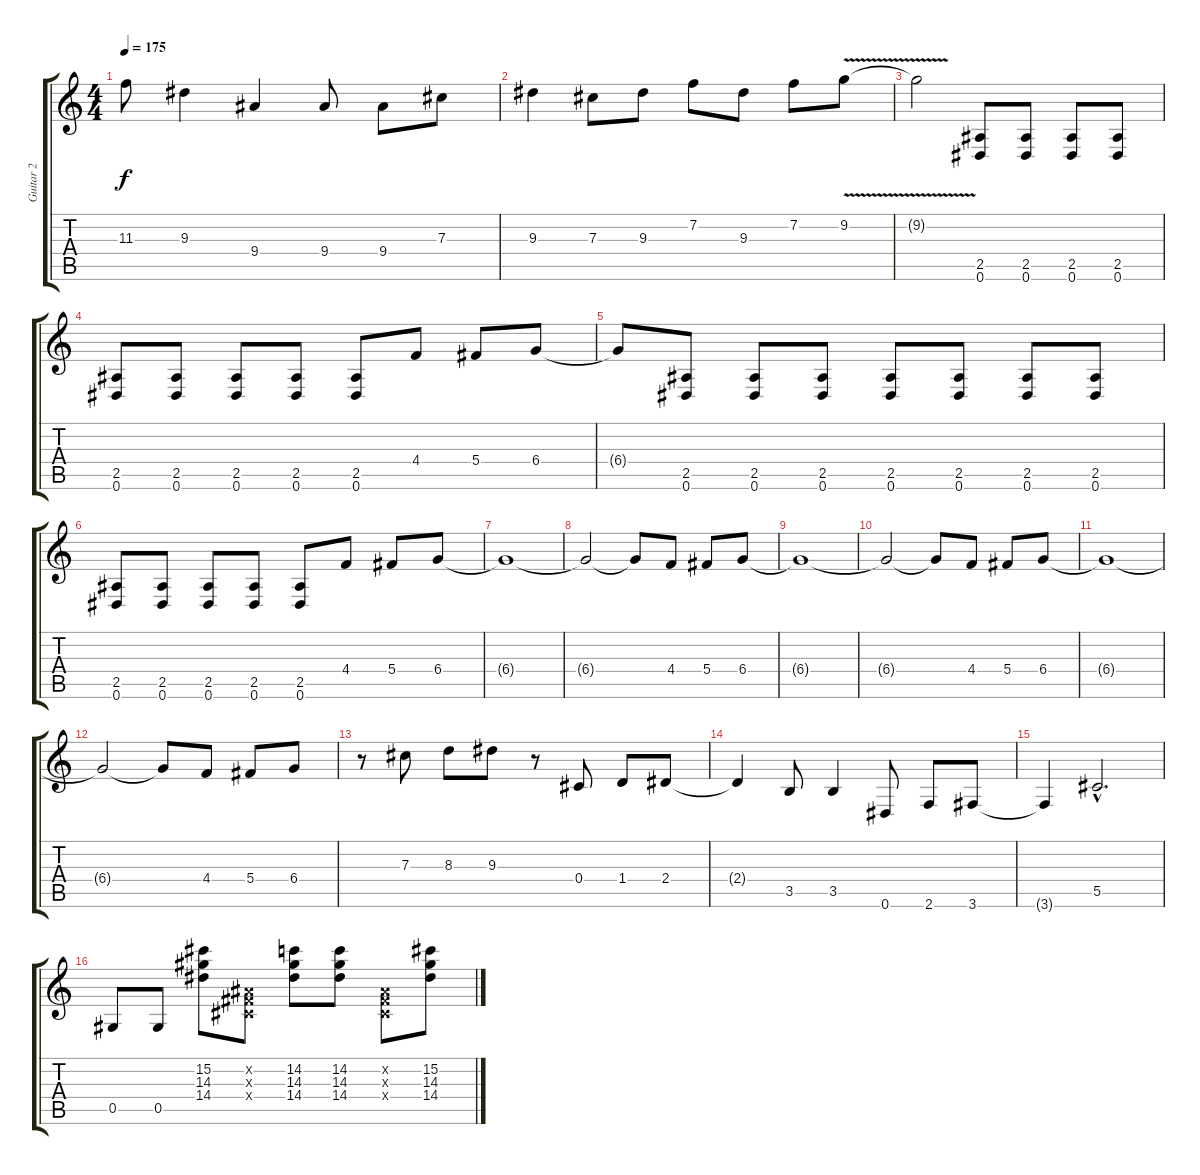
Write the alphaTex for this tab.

\track ("Guitar 2" "Guitar 2") {instrument distortionguitar}
\staff {score tabs}
\tuning (Eb4 Bb3 Gb3 Db3 Ab2 Eb2) {hide}
\ts (4 4)
\tempo 175
\clef g2
\ks c
11.3.8{dy f} 9.3.4 9.4.4 9.4.8 9.4.8 7.3.8 |
9.3.4 7.3.8 9.3.8 7.2.8 9.3.8 7.2.8 9.2{v}.8 |
9.2{t}.2 (2.5 0.6).8 (2.5 0.6).8 (2.5 0.6).8 (2.5 0.6).8 |
(2.5 0.6).8 (2.5 0.6).8 (2.5 0.6).8 (2.5 0.6).8 (2.5 0.6).8 4.4.8 5.4.8 6.4.8 |
6.4{t}.8 (2.5 0.6).8 (2.5 0.6).8 (2.5 0.6).8 (2.5 0.6).8 (2.5 0.6).8 (2.5 0.6).8 (2.5 0.6).8 |
(2.5 0.6).8 (2.5 0.6).8 (2.5 0.6).8 (2.5 0.6).8 (2.5 0.6).8 4.4.8 5.4.8 6.4.8 |
6.4{t}.1 |
6.4{t}.2 6.4{t}.8 4.4.8 5.4.8 6.4.8 |
6.4{t}.1 |
6.4{t}.2 6.4{t}.8 4.4.8 5.4.8 6.4.8 |
6.4{t}.1 |
6.4{t}.2 6.4{t}.8 4.4.8 5.4.8 6.4.8 |
r.8 7.3.8 8.3.8 9.3.8 r.8 0.4.8 1.4.8 2.4.8 |
2.4{t}.4 3.5.8 3.5.4 0.6.8 2.6.8 3.6.8 |
3.6{t}.4 5.5{hac}.2{d} |
0.5.8 0.5.8 (15.2 14.3 14.4).8 (0.2{x} 0.3{x} 0.4{x}).8 (14.2 14.3 14.4).8 (14.2 14.3 14.4).8 (0.2{x} 0.3{x} 0.4{x}).8 (15.2 14.3 14.4).8
